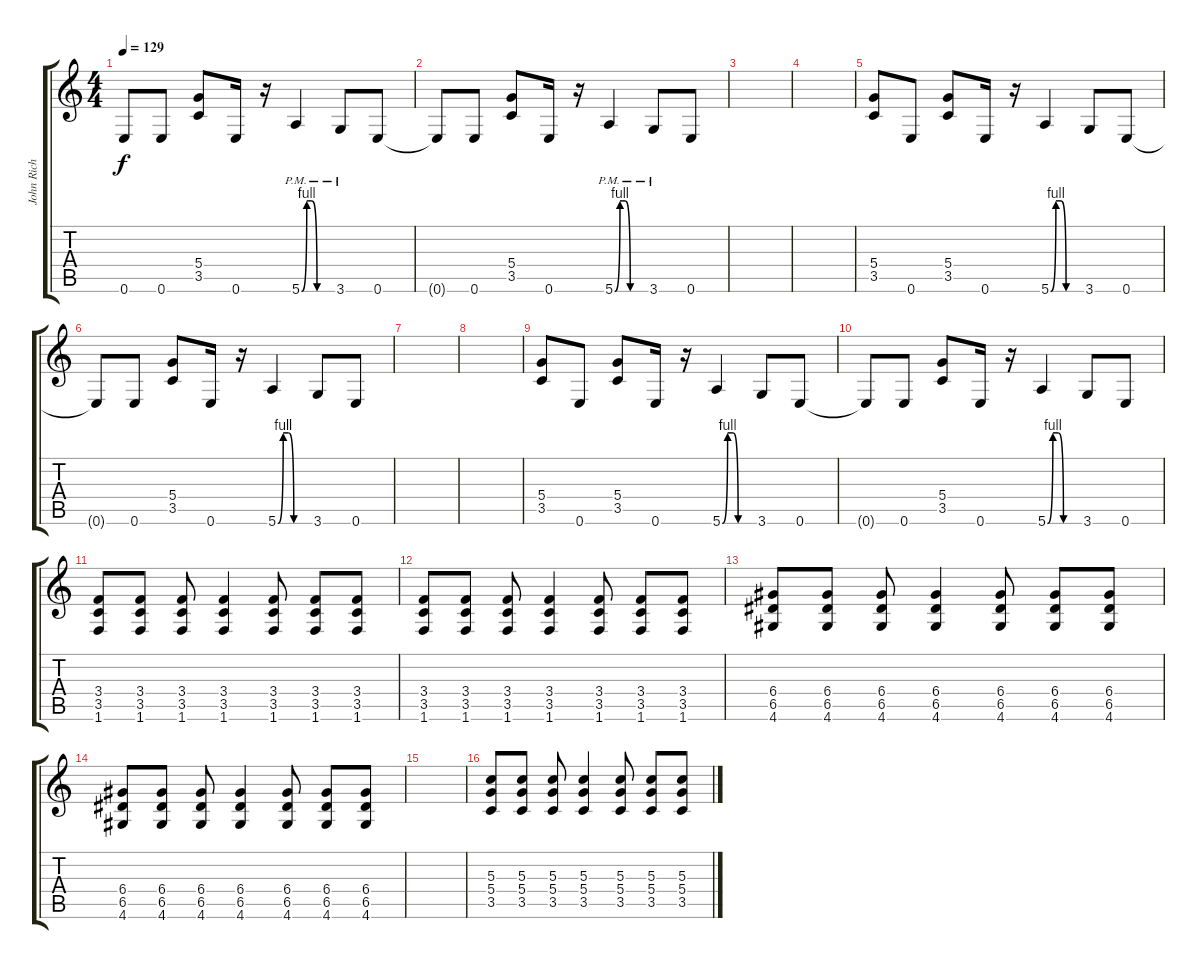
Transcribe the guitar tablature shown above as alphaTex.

\track ("John Rich" "John Rich") {instrument acousticguitarsteel}
\staff {score tabs}
\tuning (E4 B3 G3 D3 A2 E2) {hide}
\ts (4 4)
\tempo 129
\clef g2
\ks c
0.6{t}.8{dy f} 0.6.8 (5.4 3.5).8 0.6.16 r.16 5.6{be (custom 0 0 10 4 20 4 30 0 60 0) pm}.4 3.6{pm}.8 0.6.8 |
0.6{t}.8 0.6.8 (5.4 3.5).8 0.6.16 r.16 5.6{be (custom 0 0 10 4 20 4 30 0 60 0) pm}.4 3.6{pm}.8 0.6.8 |
|
|
(5.4 3.5).8 0.6.8 (5.4 3.5).8 0.6.16 r.16 5.6{be (custom 0 0 10 4 20 4 30 0 60 0)}.4 3.6.8 0.6.8 |
0.6{t}.8 0.6.8 (5.4 3.5).8 0.6.16 r.16 5.6{be (custom 0 0 10 4 20 4 30 0 60 0)}.4 3.6.8 0.6.8 |
|
|
(5.4 3.5).8 0.6.8 (5.4 3.5).8 0.6.16 r.16 5.6{be (custom 0 0 10 4 20 4 30 0 60 0)}.4 3.6.8 0.6.8 |
0.6{t}.8 0.6.8 (5.4 3.5).8 0.6.16 r.16 5.6{be (custom 0 0 10 4 20 4 30 0 60 0)}.4 3.6.8 0.6.8 |
(3.4 3.5 1.6).8 (3.4 3.5 1.6).8 (3.4 3.5 1.6).8 (3.4 3.5 1.6).4 (3.4 3.5 1.6).8 (3.4 3.5 1.6).8 (3.4 3.5 1.6).8 |
(3.4 3.5 1.6).8 (3.4 3.5 1.6).8 (3.4 3.5 1.6).8 (3.4 3.5 1.6).4 (3.4 3.5 1.6).8 (3.4 3.5 1.6).8 (3.4 3.5 1.6).8 |
(6.4 6.5 4.6).8 (6.4 6.5 4.6).8 (6.4 6.5 4.6).8 (6.4 6.5 4.6).4 (6.4 6.5 4.6).8 (6.4 6.5 4.6).8 (6.4 6.5 4.6).8 |
(6.4 6.5 4.6).8 (6.4 6.5 4.6).8 (6.4 6.5 4.6).8 (6.4 6.5 4.6).4 (6.4 6.5 4.6).8 (6.4 6.5 4.6).8 (6.4 6.5 4.6).8 |
|
(5.3 5.4 3.5).8 (5.3 5.4 3.5).8 (5.3 5.4 3.5).8 (5.3 5.4 3.5).4 (5.3 5.4 3.5).8 (5.3 5.4 3.5).8 (5.3 5.4 3.5).8
